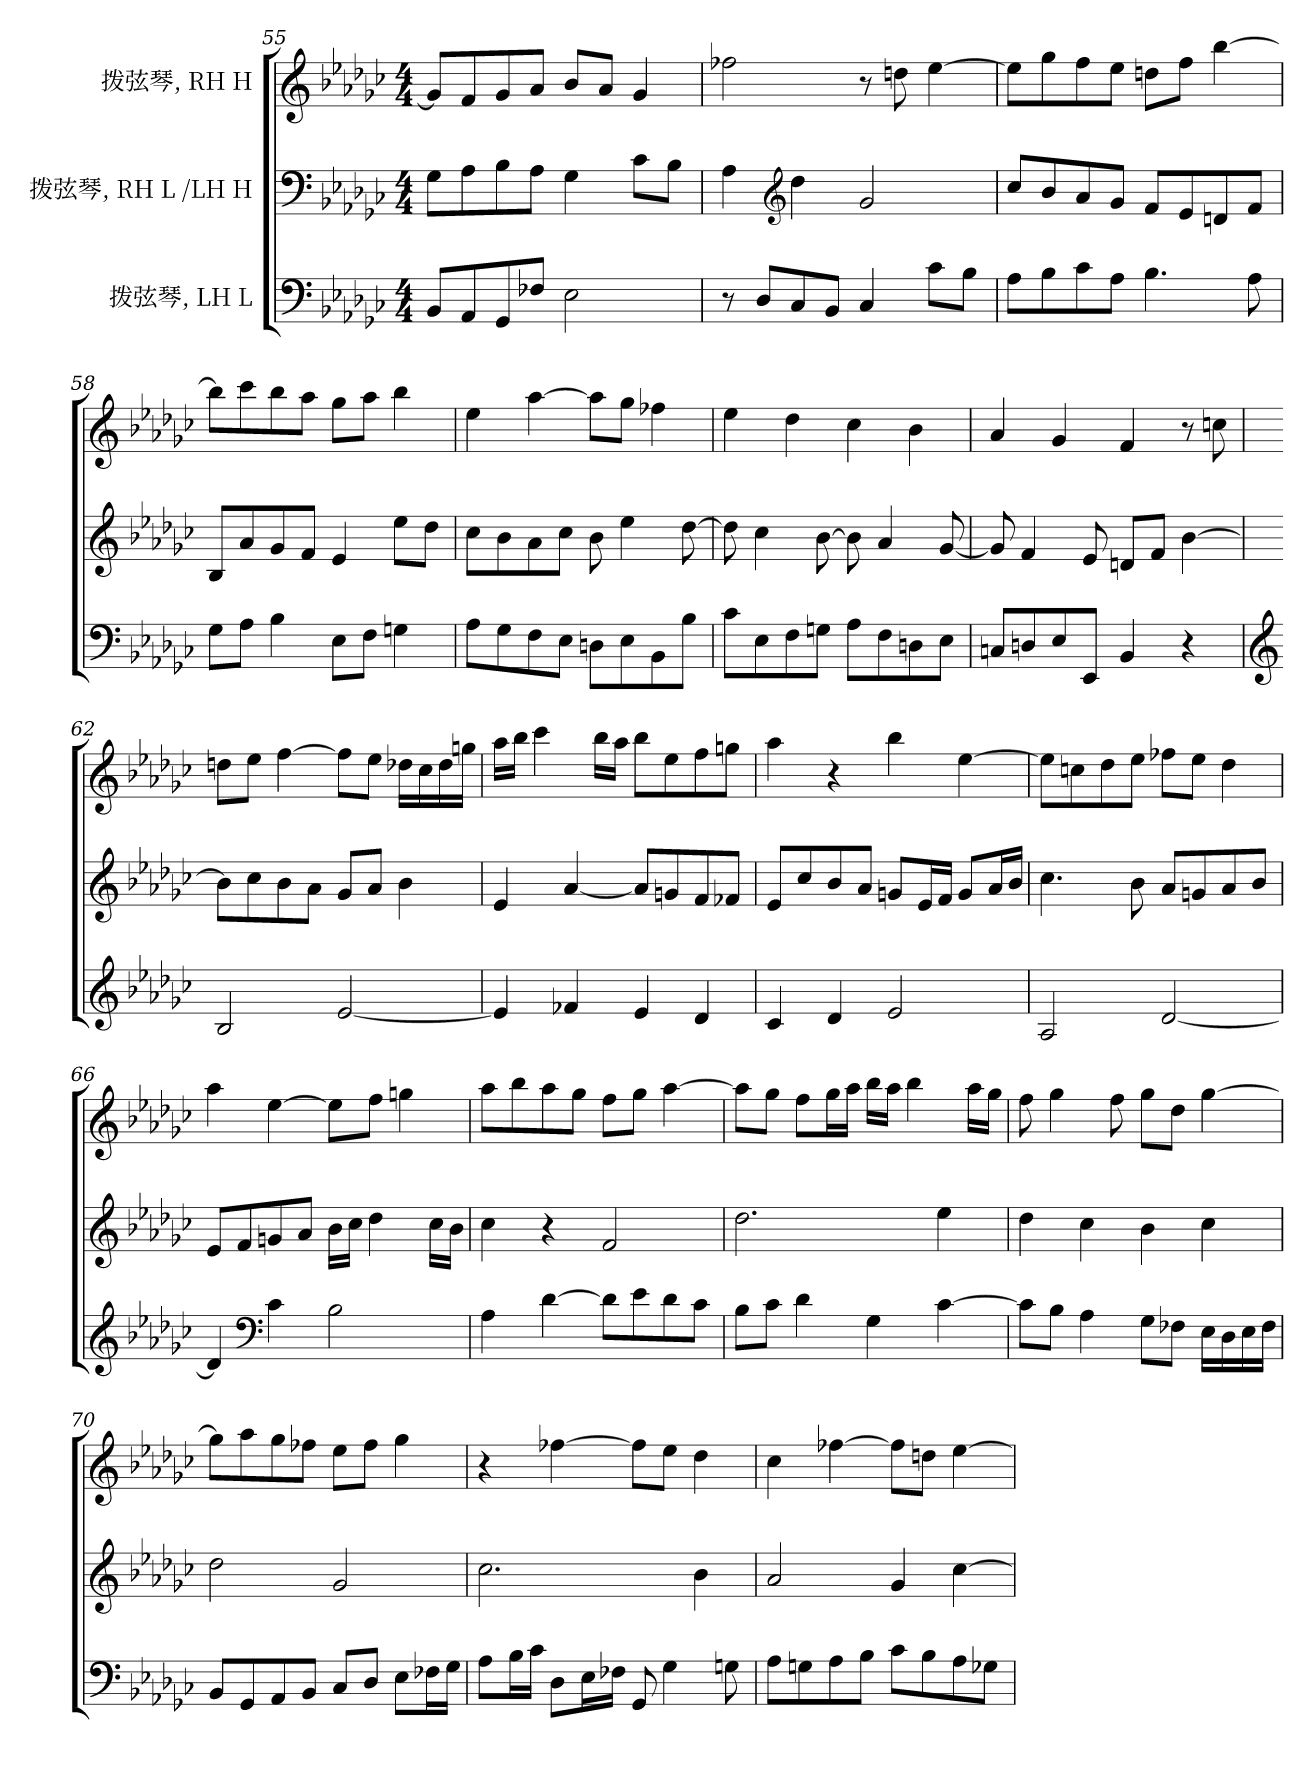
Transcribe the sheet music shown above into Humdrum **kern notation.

**kern	**kern	**kern
*part3	*part2	*part1
*staff3	*staff2	*staff1
*I"拨弦琴, LH L	*I"拨弦琴, RH L /LH H	*I"拨弦琴, RH H
*clefF4	*clefF4	*clefG2
*k[b-e-a-d-g-c-]	*k[b-e-a-d-g-c-]	*k[b-e-a-d-g-c-]
*M4/4	*M4/4	*M4/4
=55	=55	=55
8BB-/L	8G-\L	8g-/L]
8AA-/	8A-\	8f/
8GG-/	8B-\	8g-/
8F-X/J	8A-\J	8a-/J
2E-\	4G-\	8b-/L
.	.	8a-/J
.	8c-\L	4g-/
.	8B-\J	.
=56	=56	=56
8r	4A-\	2ff-X\
8D-/L	.	.
*	*clefG2	*
8C-/	4dd-\	.
8BB-/J	.	.
4C-/	2g-/	8r
.	.	8ddn\
8c-\L	.	[4ee-\
8B-\J	.	.
=57	=57	=57
8A-\L	8cc-/L	8ee-\L]
8B-\	8b-/	8gg-\
8c-\	8a-/	8ff\
8A-\J	8g-/J	8ee-\J
4.B-\	8f/L	8ddn\L
.	8e-/	8ff\J
.	8dn/	[4bb-\
8A-\	8f/J	.
!!LO:PB:g=z
=58	=58	=58
8G-\L	8B-/L	8bb-\L]
8A-\J	8a-/	8ccc-\
4B-\	8g-/	8bb-\
.	8f/J	8aa-\J
8E-\L	4e-/	8gg-\L
8F\J	.	8aa-\J
4Gn\	8ee-\L	4bb-\
.	8dd-\J	.
=59	=59	=59
8A-\L	8cc-\L	4ee-\
8G-\	8b-\	.
8F\	8a-\	[4aa-\
8E-\J	8cc-\J	.
8Dn\L	8b-\	8aa-\L]
8E-\	4ee-\	8gg-\J
8BB-\	.	4ff-X\
8B-\J	[8dd-\	.
=60	=60	=60
8c-\L	8dd-\]	4ee-\
8E-\	4cc-\	.
8F\	.	4dd-\
8Gn\J	[8b-\	.
8A-\L	8b-\]	4cc-\
8F\	4a-/	.
8Dn\	.	4b-\
8E-\J	[8g-/	.
=61	=61	=61
8Cn/L	8g-/]	4a-/
8Dn/	4f/	.
8E-/	.	4g-/
8EE-/J	8e-/	.
4BB-/	8dn/L	4f/
.	8f/J	.
4r	[4b-\	8r
.	.	8ccn\
!!LO:LB:g=z
=62	=62	=62
*clefG2	*	*
2B-/	8b-\L]	8ddn\L
.	8cc-\	8ee-\J
.	8b-\	[4ff\
.	8a-\J	.
[2e-/	8g-/L	8ff\L]
.	8a-/J	8ee-\J
.	4b-\	16dd-X\LL
.	.	16cc-\
.	.	16dd-\
.	.	16ggn\JJ
=63	=63	=63
4e-/]	4e-/	16aa-\LL
.	.	16bb-\JJ
.	.	4ccc-\
4f-X/	[4a-/	.
.	.	16bb-\LL
.	.	16aa-\JJ
4e-/	8a-/L]	8bb-\L
.	8gn/	8ee-\
4d-/	8f/	8ff\
.	8f-X/J	8ggn\J
=64	=64	=64
4c-/	8e-/L	4aa-\
.	8cc-/	.
4d-/	8b-/	4r
.	8a-/J	.
2e-/	8gn/L	4bb-\
.	16e-/L	.
.	16f/JJ	.
.	8g/L	[4ee-\
.	16a-/L	.
.	16b-/JJ	.
!!LO:LB:g=z
=65	=65	=65
2A-/	4.cc-\	8ee-\L]
.	.	8ccn\
.	.	8dd-\
.	8b-\	8ee-\J
[2d-/	8a-/L	8ff-X\L
.	8gn/	8ee-\J
.	8a-/	4dd-\
.	8b-/J	.
=66	=66	=66
4d-/]	8e-/L	4aa-\
.	8f/	.
*clefF4	*	*
4c-\	8gn/	[4ee-\
.	8a-/J	.
2B-\	16b-\LL	8ee-\L]
.	16cc-\JJ	.
.	4dd-\	8ff\J
.	.	4ggn\
.	16cc-\LL	.
.	16b-\JJ	.
=67	=67	=67
4A-\	4cc-\	8aa-\L
.	.	8bb-\
[4d-\	4r	8aa-\
.	.	8gg-\J
8d-\L]	2f/	8ff\L
8e-\	.	8gg-\J
8d-\	.	[4aa-\
8c-\J	.	.
!!LO:LB:g=z
=68	=68	=68
8B-\L	2.dd-\	8aa-\L]
8c-\J	.	8gg-\J
4d-\	.	8ff\L
.	.	16gg-\L
.	.	16aa-\JJ
4G-\	.	16bb-\LL
.	.	16aa-\JJ
.	.	4bb-\
[4c-\	4ee-\	.
.	.	16aa-\LL
.	.	16gg-\JJ
=69	=69	=69
8c-\L]	4dd-\	8ff\
8B-\J	.	4gg-\
4A-\	4cc-\	.
.	.	8ff\
8G-\L	4b-\	8gg-\L
8F-X\J	.	8dd-\J
16E-\LL	4cc-\	[4gg-\
16D-\	.	.
16E-\	.	.
16F-\JJ	.	.
=70	=70	=70
8BB-/L	2dd-\	8gg-\L]
8GG-/	.	8aa-\
8AA-/	.	8gg-\
8BB-/J	.	8ff-X\J
8C-/L	2g-/	8ee-\L
8D-/J	.	8ff-\J
8E-\L	.	4gg-\
16F-X\L	.	.
16G-\JJ	.	.
!!LO:PB:g=z
=71	=71	=71
8A-\L	2.cc-\	4r
16B-\L	.	.
16c-\JJ	.	.
8D-\L	.	[4ff-X\
16E-\L	.	.
16F-X\JJ	.	.
8GG-/	.	8ff-\L]
4G-\	.	8ee-\J
.	4b-\	4dd-\
8Gn\	.	.
=72	=72	=72
8A-\L	2a-/	4cc-\
8Gn\	.	.
8A-\	.	[4ff-X\
8B-\J	.	.
8c-\L	4g-/	8ff-\L]
8B-\	.	8ddn\J
8A-\	[4cc-\	[4ee-\
8G-X\J	.	.
=	=	=
*-	*-	*-
